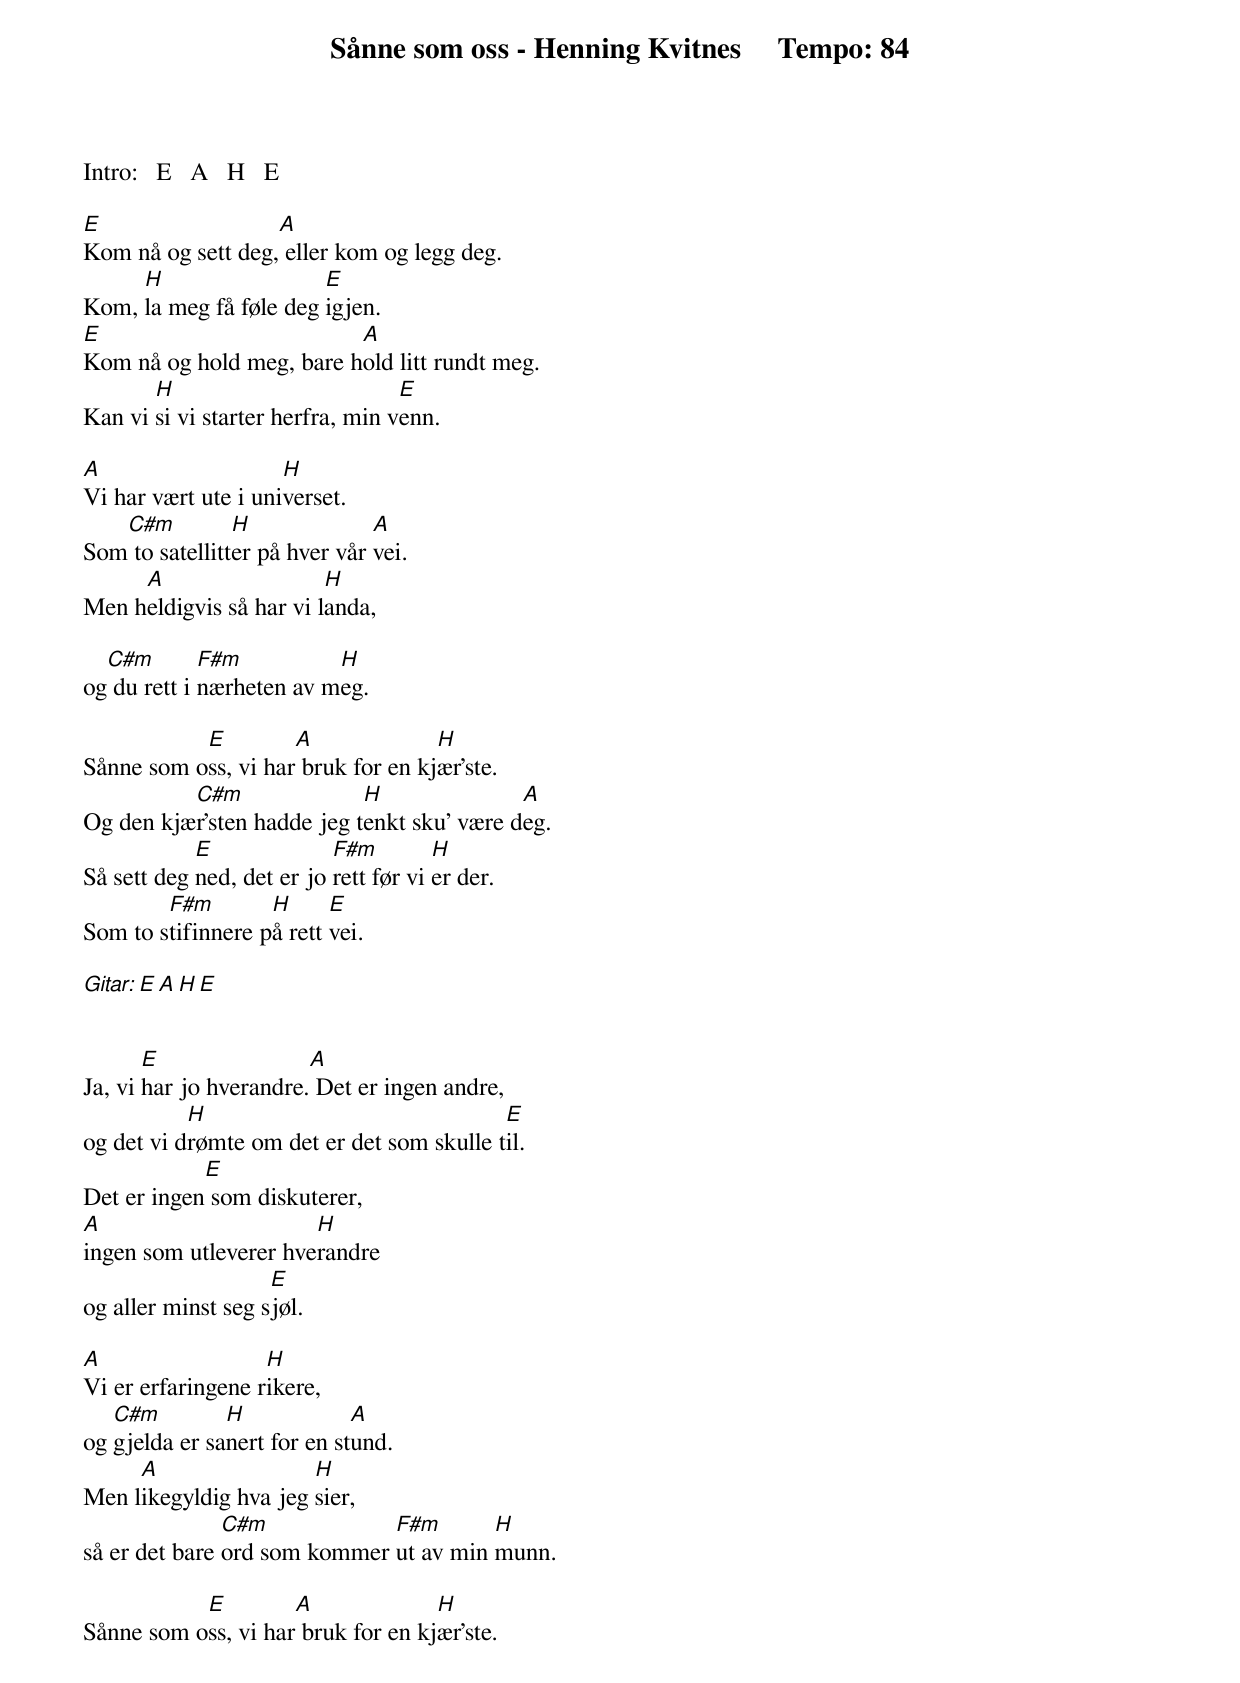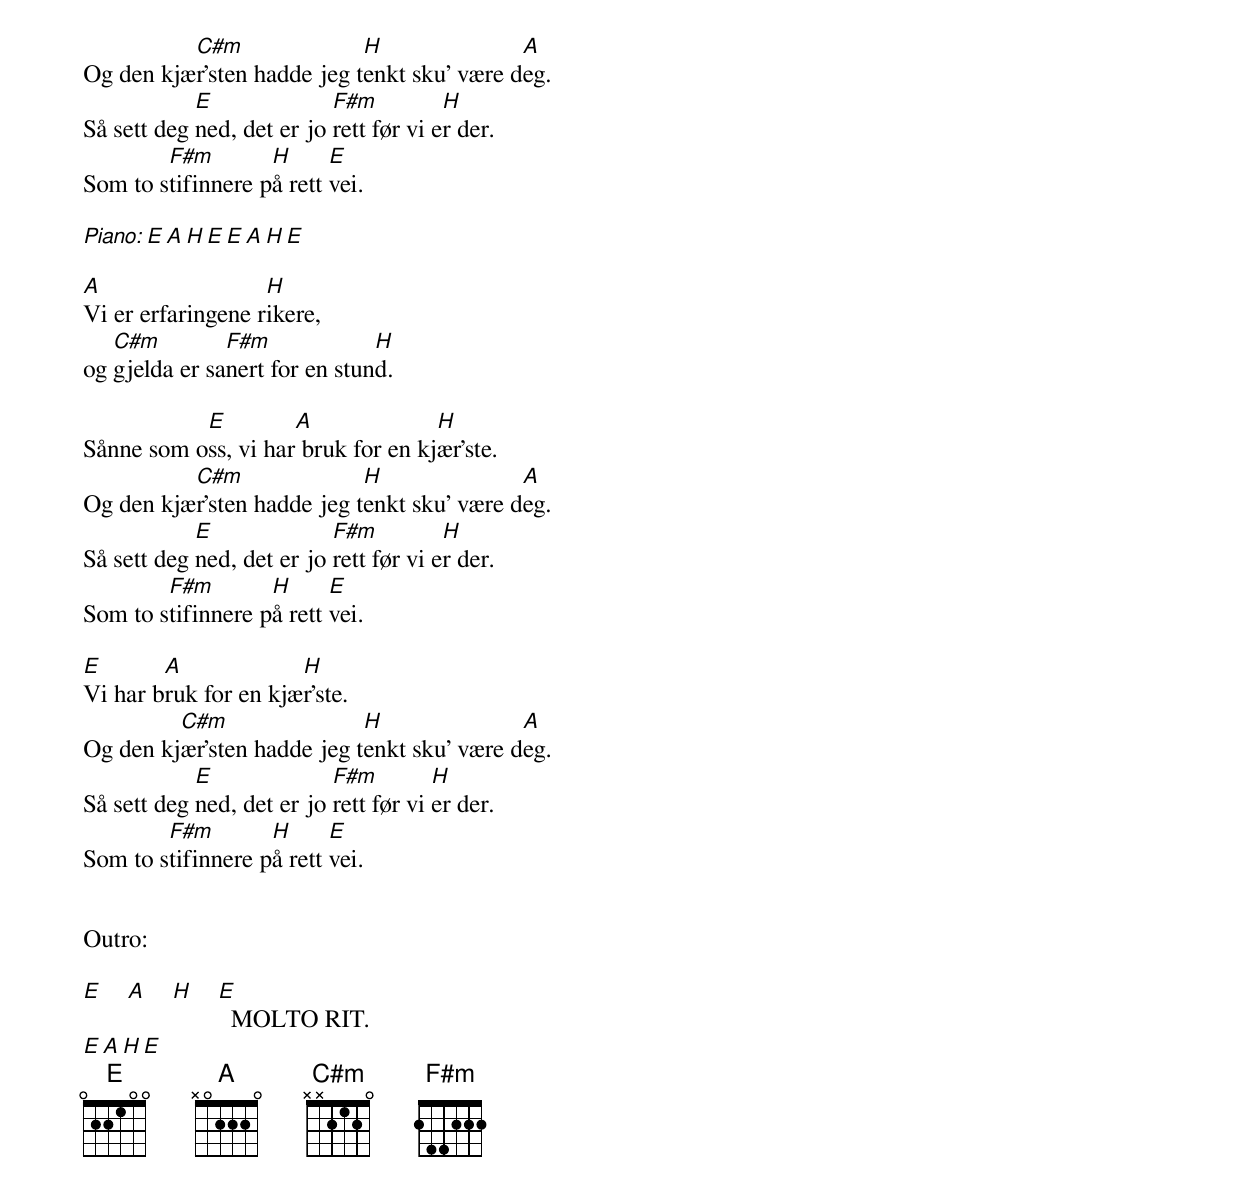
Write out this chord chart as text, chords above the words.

Sånne som oss - Henning Kvitnes	    Tempo: 84




Intro:   E   A   H   E

E                  A
Kom nå og sett deg, eller kom og legg deg.
     H                  E
Kom, la meg få føle deg igjen.
E                         A
Kom nå og hold meg, bare hold litt rundt meg.
       H                          E
Kan vi si vi starter herfra, min venn.

A                    H
Vi har vært ute i universet.
   C#m          H	       A
Som to satellitter på hver vår vei.
     A                   H
Men heldigvis så har vi landa,

  C#m        F#m          H
og du rett i nærheten av meg.

   	   E	     A  	    H
Sånne som oss, vi har bruk for en kjær'ste.
	  C#m               H               A
Og den kjær'sten hadde jeg tenkt sku' være deg.
	    E              F#m         H
Så sett deg ned, det er jo rett før vi er der.
	F#m        H      E
Som to stifinnere på rett vei.

Gitar:   E   A   H   E


       E		A
Ja, vi har jo hverandre. Det er ingen andre,
           H                               E
og det vi drømte om det er det som skulle til.
            E
Det er ingen som diskuterer,
A		       H
ingen som utleverer hverandre
		    E
og aller minst seg sjøl.

A                  H
Vi er erfaringene rikere,
   C#m         H             A
og gjelda er sanert for en stund.
     A                 H
Men likegyldig hva jeg sier,
               C#m            F#m       H
så er det bare ord som kommer ut av min munn.

    	   E	     A  	    H
Sånne som oss, vi har bruk for en kjær'ste.
	  C#m               H               A
Og den kjær'sten hadde jeg tenkt sku' være deg.
	    E              F#m          H
Så sett deg ned, det er jo rett før vi er der.
	F#m        H      E
Som to stifinnere på rett vei.

Piano:  E   A   H   E      E   A   H   E

A                  H
Vi er erfaringene rikere,
   C#m         F#m             H
og gjelda er sanert for en stund.

    	   E	     A  	    H
Sånne som oss, vi har bruk for en kjær'ste.
	  C#m               H               A
Og den kjær'sten hadde jeg tenkt sku' være deg.
	    E              F#m          H
Så sett deg ned, det er jo rett før vi er der.
	F#m        H      E
Som to stifinnere på rett vei.

E	A  	      H
Vi har bruk for en kjær'ste.
	 C#m                H               A
Og den kjær'sten hadde jeg tenkt sku' være deg.
	    E              F#m         H
Så sett deg ned, det er jo rett før vi er der.
	F#m        H      E
Som to stifinnere på rett vei.


Outro:

E   A   H   E
              MOLTO RIT.
E   A       H         E
